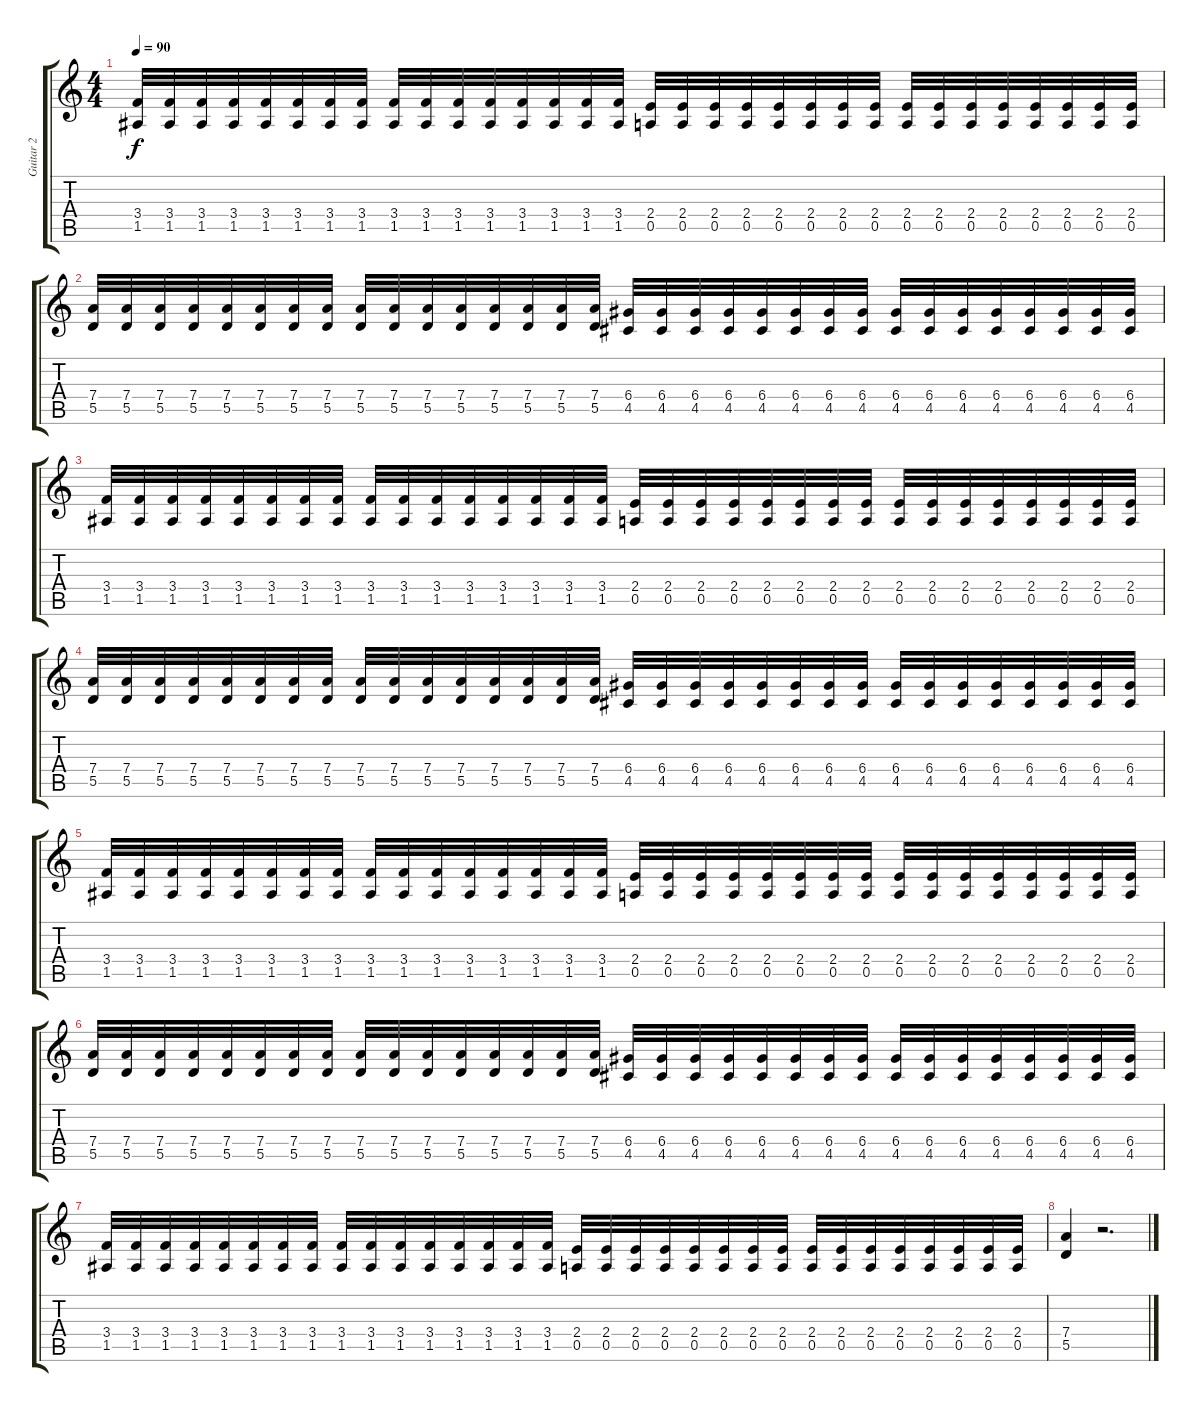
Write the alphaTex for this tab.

\track ("Guitar 2" "Guitar 2") {instrument distortionguitar}
\staff {score tabs}
\tuning (E4 B3 G3 D3 A2 E2) {hide}
\ts (4 4)
\tempo 90
\clef g2
\ks c
(3.4 1.5).32{dy f} (3.4 1.5).32 (3.4 1.5).32 (3.4 1.5).32 (3.4 1.5).32 (3.4 1.5).32 (3.4 1.5).32 (3.4 1.5).32 (3.4 1.5).32 (3.4 1.5).32 (3.4 1.5).32 (3.4 1.5).32 (3.4 1.5).32 (3.4 1.5).32 (3.4 1.5).32 (3.4 1.5).32 (2.4 0.5).32 (2.4 0.5).32 (2.4 0.5).32 (2.4 0.5).32 (2.4 0.5).32 (2.4 0.5).32 (2.4 0.5).32 (2.4 0.5).32 (2.4 0.5).32 (2.4 0.5).32 (2.4 0.5).32 (2.4 0.5).32 (2.4 0.5).32 (2.4 0.5).32 (2.4 0.5).32 (2.4 0.5).32 |
(7.4 5.5).32 (7.4 5.5).32 (7.4 5.5).32 (7.4 5.5).32 (7.4 5.5).32 (7.4 5.5).32 (7.4 5.5).32 (7.4 5.5).32 (7.4 5.5).32 (7.4 5.5).32 (7.4 5.5).32 (7.4 5.5).32 (7.4 5.5).32 (7.4 5.5).32 (7.4 5.5).32 (7.4 5.5).32 (6.4 4.5).32 (6.4 4.5).32 (6.4 4.5).32 (6.4 4.5).32 (6.4 4.5).32 (6.4 4.5).32 (6.4 4.5).32 (6.4 4.5).32 (6.4 4.5).32 (6.4 4.5).32 (6.4 4.5).32 (6.4 4.5).32 (6.4 4.5).32 (6.4 4.5).32 (6.4 4.5).32 (6.4 4.5).32 |
(3.4 1.5).32 (3.4 1.5).32 (3.4 1.5).32 (3.4 1.5).32 (3.4 1.5).32 (3.4 1.5).32 (3.4 1.5).32 (3.4 1.5).32 (3.4 1.5).32 (3.4 1.5).32 (3.4 1.5).32 (3.4 1.5).32 (3.4 1.5).32 (3.4 1.5).32 (3.4 1.5).32 (3.4 1.5).32 (2.4 0.5).32 (2.4 0.5).32 (2.4 0.5).32 (2.4 0.5).32 (2.4 0.5).32 (2.4 0.5).32 (2.4 0.5).32 (2.4 0.5).32 (2.4 0.5).32 (2.4 0.5).32 (2.4 0.5).32 (2.4 0.5).32 (2.4 0.5).32 (2.4 0.5).32 (2.4 0.5).32 (2.4 0.5).32 |
(7.4 5.5).32 (7.4 5.5).32 (7.4 5.5).32 (7.4 5.5).32 (7.4 5.5).32 (7.4 5.5).32 (7.4 5.5).32 (7.4 5.5).32 (7.4 5.5).32 (7.4 5.5).32 (7.4 5.5).32 (7.4 5.5).32 (7.4 5.5).32 (7.4 5.5).32 (7.4 5.5).32 (7.4 5.5).32 (6.4 4.5).32 (6.4 4.5).32 (6.4 4.5).32 (6.4 4.5).32 (6.4 4.5).32 (6.4 4.5).32 (6.4 4.5).32 (6.4 4.5).32 (6.4 4.5).32 (6.4 4.5).32 (6.4 4.5).32 (6.4 4.5).32 (6.4 4.5).32 (6.4 4.5).32 (6.4 4.5).32 (6.4 4.5).32 |
(3.4 1.5).32 (3.4 1.5).32 (3.4 1.5).32 (3.4 1.5).32 (3.4 1.5).32 (3.4 1.5).32 (3.4 1.5).32 (3.4 1.5).32 (3.4 1.5).32 (3.4 1.5).32 (3.4 1.5).32 (3.4 1.5).32 (3.4 1.5).32 (3.4 1.5).32 (3.4 1.5).32 (3.4 1.5).32 (2.4 0.5).32 (2.4 0.5).32 (2.4 0.5).32 (2.4 0.5).32 (2.4 0.5).32 (2.4 0.5).32 (2.4 0.5).32 (2.4 0.5).32 (2.4 0.5).32 (2.4 0.5).32 (2.4 0.5).32 (2.4 0.5).32 (2.4 0.5).32 (2.4 0.5).32 (2.4 0.5).32 (2.4 0.5).32 |
(7.4 5.5).32 (7.4 5.5).32 (7.4 5.5).32 (7.4 5.5).32 (7.4 5.5).32 (7.4 5.5).32 (7.4 5.5).32 (7.4 5.5).32 (7.4 5.5).32 (7.4 5.5).32 (7.4 5.5).32 (7.4 5.5).32 (7.4 5.5).32 (7.4 5.5).32 (7.4 5.5).32 (7.4 5.5).32 (6.4 4.5).32 (6.4 4.5).32 (6.4 4.5).32 (6.4 4.5).32 (6.4 4.5).32 (6.4 4.5).32 (6.4 4.5).32 (6.4 4.5).32 (6.4 4.5).32 (6.4 4.5).32 (6.4 4.5).32 (6.4 4.5).32 (6.4 4.5).32 (6.4 4.5).32 (6.4 4.5).32 (6.4 4.5).32 |
(3.4 1.5).32 (3.4 1.5).32 (3.4 1.5).32 (3.4 1.5).32 (3.4 1.5).32 (3.4 1.5).32 (3.4 1.5).32 (3.4 1.5).32 (3.4 1.5).32 (3.4 1.5).32 (3.4 1.5).32 (3.4 1.5).32 (3.4 1.5).32 (3.4 1.5).32 (3.4 1.5).32 (3.4 1.5).32 (2.4 0.5).32 (2.4 0.5).32 (2.4 0.5).32 (2.4 0.5).32 (2.4 0.5).32 (2.4 0.5).32 (2.4 0.5).32 (2.4 0.5).32 (2.4 0.5).32 (2.4 0.5).32 (2.4 0.5).32 (2.4 0.5).32 (2.4 0.5).32 (2.4 0.5).32 (2.4 0.5).32 (2.4 0.5).32 |
(7.4 5.5).4 r.2{d}
